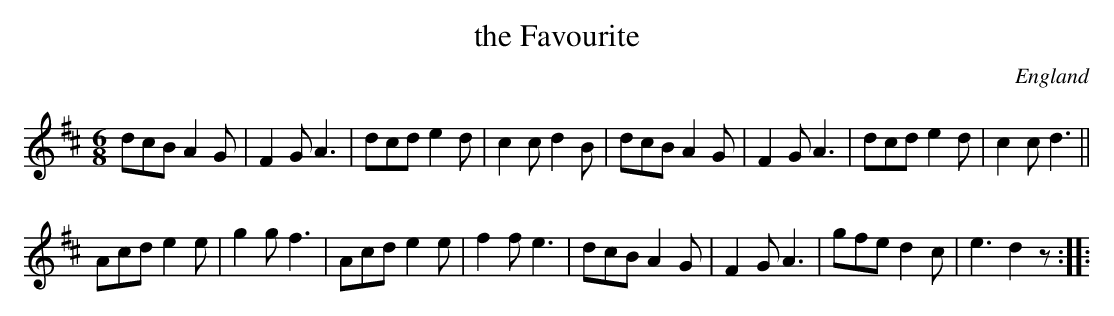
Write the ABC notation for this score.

X:1
T:the Favourite
L:1/8
M:6/8
O:England
K:D
dcB A2G | F2G A3 | dcd e2d | c2c d2B |\
dcB A2G | F2G A3 | dcd e2d | c2c d3 ||
Acd e2e | g2g f3 | Acd e2e | f2f e3 |\
dcB A2G | F2G A3 | gfe d2c | e3 d2z ::
